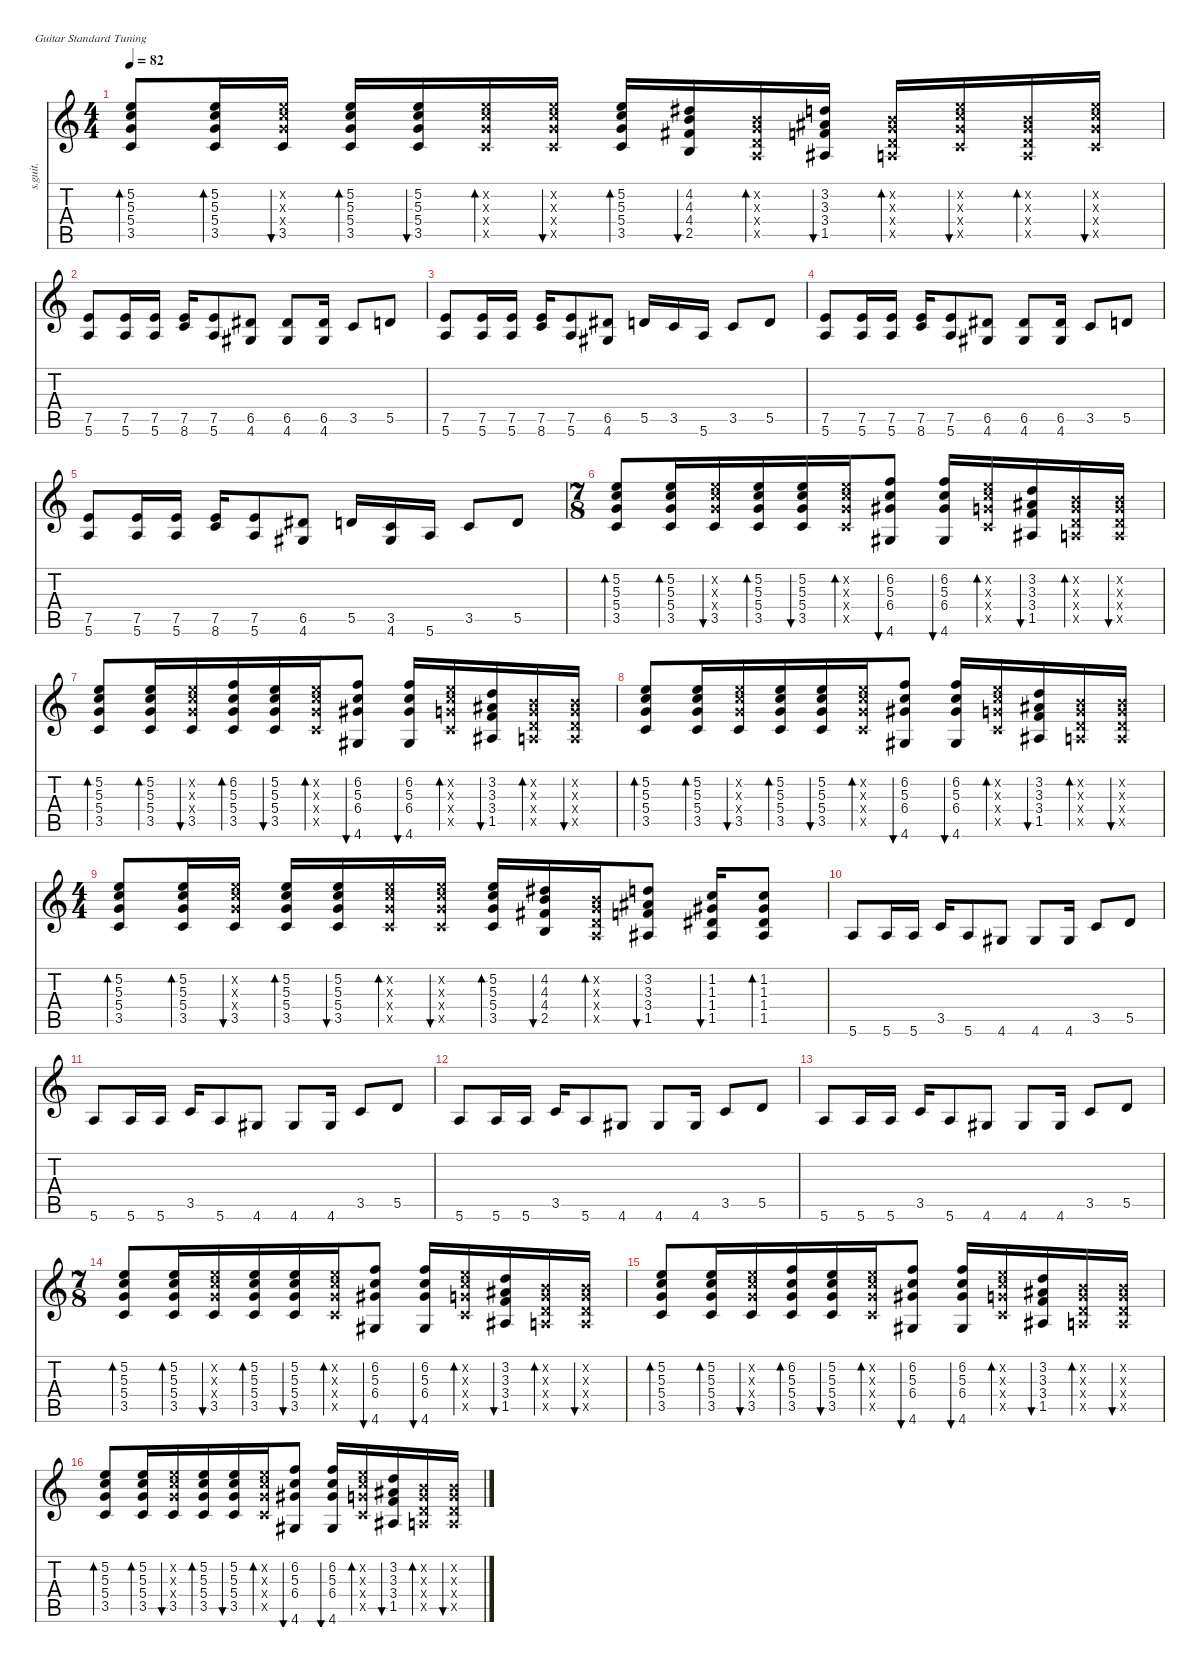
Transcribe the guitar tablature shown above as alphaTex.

\defaultSystemsLayout 4
\hideDynamics
\bracketExtendMode nobrackets
\track ("Acoustic (thom)" "s.guit.") {instrument acousticguitarsteel}
\staff {score tabs}
\tuning (E4 B3 G3 D3 A2 E2)
\ts (4 4)
\tempo 82
\clef g2
\ks c
(5.2 5.3 5.4 3.5).8{bd 30 dy f beam Up} (5.2 5.3 5.4 3.5).16{bd 30 beam Up} (5.2{x} 5.3{x} 5.4{x} 3.5).16{bu 30 beam Up} (5.2 5.3 5.4 3.5).16{bd 30 beam Up} (5.2 5.3 5.4 3.5).16{bu 30 beam Up} (5.2{x} 5.3{x} 5.4{x} 3.5{x}).16{bd 30 beam Up} (5.2{x} 5.3{x} 5.4{x} 3.5{x}).16{bu 30 beam Up} (5.2 5.3 5.4 3.5).16{bd 30 beam Up} (4.2{acc #} 4.3 4.4{acc #} 2.5).16{bu 30 beam Up} (0.2{x} 0.3{x} 0.4{x} 0.5{x}).16{bd 30 beam Up} (3.2 3.3{acc #} 3.4 1.5{acc #}).16{bu 30 beam Up} (0.2{x} 0.3{x} 0.4{x} 0.5{x}).16{bd 30 beam Up} (5.2{x} 5.3{x} 5.4{x} 3.5{x}).16{bu 30 beam Up} (0.2{x} 0.3{x} 0.4{x} 0.5{x}).16{bd 30 beam Up} (5.2{x} 5.3{x} 5.4{x} 3.5{x}).16{bu 30 beam Up} |
(7.5 5.6).8{beam Up} (7.5 5.6).16{beam Up} (7.5 5.6).16{beam Up} (7.5 8.6).16{beam Up} (7.5 5.6).8{beam Up} (6.5{acc #} 4.6{acc #}).8{beam Up} (6.5{acc #} 4.6{acc #}).8{beam Up} (6.5{acc #} 4.6{acc #}).16{beam Up} 3.5.8{beam Up} 5.5.8{beam Up} |
(7.5 5.6).8{beam Up} (7.5 5.6).16{beam Up} (7.5 5.6).16{beam Up} (7.5 8.6).16{beam Up} (7.5 5.6).8{beam Up} (6.5{acc #} 4.6{acc #}).8{beam Up} 5.5.16{beam Up} 3.5.16{beam Up} 5.6.16{beam Up} 3.5.8{beam Up} 5.5.8{beam Up} |
(7.5 5.6).8{beam Up} (7.5 5.6).16{beam Up} (7.5 5.6).16{beam Up} (7.5 8.6).16{beam Up} (7.5 5.6).8{beam Up} (6.5{acc #} 4.6{acc #}).8{beam Up} (6.5{acc #} 4.6{acc #}).8{beam Up} (6.5{acc #} 4.6{acc #}).16{beam Up} 3.5.8{beam Up} 5.5.8{beam Up} |
(7.5 5.6).8{beam Up} (7.5 5.6).16{beam Up} (7.5 5.6).16{beam Up} (7.5 8.6).16{beam Up} (7.5 5.6).8{beam Up} (6.5{acc #} 4.6{acc #}).8{beam Up} 5.5.16{beam Up} (3.5 4.6{acc #}).16{beam Up} 5.6.16{beam Up} 3.5.8{beam Up} 5.5.8{beam Up} |
\ts (7 8)
(5.2 5.3 5.4 3.5).8{bd 30 beam Up} (5.2 5.3 5.4 3.5).16{bd 30 beam Up} (5.2{x} 5.3{x} 5.4{x} 3.5).16{bu 30 beam Up} (5.2 5.3 5.4 3.5).16{bd 30 beam Up} (5.2 5.3 5.4 3.5).16{bu 30 beam Up} (5.2{x} 5.3{x} 5.4{x} 3.5{x}).16{bd 30 beam Up} (6.2 5.3 6.4{acc #} 4.6{acc #}).8{bu 30 beam Up} (6.2 5.3 6.4{acc #} 4.6{acc #}).16{bu 30 beam Up} (5.2{x} 5.3{x} 5.4{x} 3.5{x}).16{bd 30 beam Up} (3.2 3.3{acc #} 3.4 1.5{acc #}).16{bu 30 beam Up} (0.2{x} 0.3{x} 0.4{x} 0.5{x}).16{bd 30 beam Up} (0.2{x} 0.3{x} 0.4{x} 0.5{x}).16{bu 30 beam Up} |
(5.2 5.3 5.4 3.5).8{bd 30 beam Up} (5.2 5.3 5.4 3.5).16{bd 30 beam Up} (5.2{x} 5.3{x} 5.4{x} 3.5).16{bu 30 beam Up} (6.2 5.3 5.4 3.5).16{bd 30 beam Up} (5.2 5.3 5.4 3.5).16{bu 30 beam Up} (5.2{x} 5.3{x} 5.4{x} 3.5{x}).16{bd 30 beam Up} (6.2 5.3 6.4{acc #} 4.6{acc #}).8{bu 30 beam Up} (6.2 5.3 6.4{acc #} 4.6{acc #}).16{bu 30 beam Up} (5.2{x} 5.3{x} 5.4{x} 3.5{x}).16{bd 30 beam Up} (3.2 3.3{acc #} 3.4 1.5{acc #}).16{bu 30 beam Up} (0.2{x} 0.3{x} 0.4{x} 0.5{x}).16{bd 30 beam Up} (0.2{x} 0.3{x} 0.4{x} 0.5{x}).16{bu 30 beam Up} |
(5.2 5.3 5.4 3.5).8{bd 30 beam Up} (5.2 5.3 5.4 3.5).16{bd 30 beam Up} (5.2{x} 5.3{x} 5.4{x} 3.5).16{bu 30 beam Up} (5.2 5.3 5.4 3.5).16{bd 30 beam Up} (5.2 5.3 5.4 3.5).16{bu 30 beam Up} (5.2{x} 5.3{x} 5.4{x} 3.5{x}).16{bd 30 beam Up} (6.2 5.3 6.4{acc #} 4.6{acc #}).8{bu 30 beam Up} (6.2 5.3 6.4{acc #} 4.6{acc #}).16{bu 30 beam Up} (5.2{x} 5.3{x} 5.4{x} 3.5{x}).16{bd 30 beam Up} (3.2 3.3{acc #} 3.4 1.5{acc #}).16{bu 30 beam Up} (0.2{x} 0.3{x} 0.4{x} 0.5{x}).16{bd 30 beam Up} (0.2{x} 0.3{x} 0.4{x} 0.5{x}).16{bu 30 beam Up} |
\ts (4 4)
(5.2 5.3 5.4 3.5).8{bd 30 beam Up} (5.2 5.3 5.4 3.5).16{bd 30 beam Up} (5.2{x} 5.3{x} 5.4{x} 3.5).16{bu 30 beam Up} (5.2 5.3 5.4 3.5).16{bd 30 beam Up} (5.2 5.3 5.4 3.5).16{bu 30 beam Up} (5.2{x} 5.3{x} 5.4{x} 3.5{x}).16{bd 30 beam Up} (5.2{x} 5.3{x} 5.4{x} 3.5{x}).16{bu 30 beam Up} (5.2 5.3 5.4 3.5).16{bd 30 beam Up} (4.2{acc #} 4.3 4.4{acc #} 2.5).16{bu 30 beam Up} (0.2{x} 0.3{x} 0.4{x} 0.5{x}).16{bd 30 beam Up} (3.2 3.3{acc #} 3.4 1.5{acc #}).8{bu 30 beam Up} (1.2 1.3{acc #} 1.4{acc #} 1.5{acc #}).16{bu 30 beam Up} (1.2 1.3{acc #} 1.4{acc #} 1.5{acc #}).8{bd 30 beam Up} |
5.6.8{beam Up} 5.6.16{beam Up} 5.6.16{beam Up} 3.5.16{beam Up} 5.6.8{beam Up} 4.6{acc #}.8{beam Up} 4.6{acc #}.8{beam Up} 4.6{acc #}.16{beam Up} 3.5.8{beam Up} 5.5.8{beam Up} |
5.6.8{beam Up} 5.6.16{beam Up} 5.6.16{beam Up} 3.5.16{beam Up} 5.6.8{beam Up} 4.6{acc #}.8{beam Up} 4.6{acc #}.8{beam Up} 4.6{acc #}.16{beam Up} 3.5.8{beam Up} 5.5.8{beam Up} |
5.6.8{beam Up} 5.6.16{beam Up} 5.6.16{beam Up} 3.5.16{beam Up} 5.6.8{beam Up} 4.6{acc #}.8{beam Up} 4.6{acc #}.8{beam Up} 4.6{acc #}.16{beam Up} 3.5.8{beam Up} 5.5.8{beam Up} |
5.6.8{beam Up} 5.6.16{beam Up} 5.6.16{beam Up} 3.5.16{beam Up} 5.6.8{beam Up} 4.6{acc #}.8{beam Up} 4.6{acc #}.8{beam Up} 4.6{acc #}.16{beam Up} 3.5.8{beam Up} 5.5.8{beam Up} |
\ts (7 8)
(5.2 5.3 5.4 3.5).8{bd 30 beam Up} (5.2 5.3 5.4 3.5).16{bd 30 beam Up} (5.2{x} 5.3{x} 5.4{x} 3.5).16{bu 30 beam Up} (5.2 5.3 5.4 3.5).16{bd 30 beam Up} (5.2 5.3 5.4 3.5).16{bu 30 beam Up} (5.2{x} 5.3{x} 5.4{x} 3.5{x}).16{bd 30 beam Up} (6.2 5.3 6.4{acc #} 4.6{acc #}).8{bu 30 beam Up} (6.2 5.3 6.4{acc #} 4.6{acc #}).16{bu 30 beam Up} (5.2{x} 5.3{x} 5.4{x} 3.5{x}).16{bd 30 beam Up} (3.2 3.3{acc #} 3.4 1.5{acc #}).16{bu 30 beam Up} (0.2{x} 0.3{x} 0.4{x} 0.5{x}).16{bd 30 beam Up} (0.2{x} 0.3{x} 0.4{x} 0.5{x}).16{bu 30 beam Up} |
(5.2 5.3 5.4 3.5).8{bd 30 beam Up} (5.2 5.3 5.4 3.5).16{bd 30 beam Up} (5.2{x} 5.3{x} 5.4{x} 3.5).16{bu 30 beam Up} (6.2 5.3 5.4 3.5).16{bd 30 beam Up} (5.2 5.3 5.4 3.5).16{bu 30 beam Up} (5.2{x} 5.3{x} 5.4{x} 3.5{x}).16{bd 30 beam Up} (6.2 5.3 6.4{acc #} 4.6{acc #}).8{bu 30 beam Up} (6.2 5.3 6.4{acc #} 4.6{acc #}).16{bu 30 beam Up} (5.2{x} 5.3{x} 5.4{x} 3.5{x}).16{bd 30 beam Up} (3.2 3.3{acc #} 3.4 1.5{acc #}).16{bu 30 beam Up} (0.2{x} 0.3{x} 0.4{x} 0.5{x}).16{bd 30 beam Up} (0.2{x} 0.3{x} 0.4{x} 0.5{x}).16{bu 30 beam Up} |
(5.2 5.3 5.4 3.5).8{bd 30 beam Up} (5.2 5.3 5.4 3.5).16{bd 30 beam Up} (5.2{x} 5.3{x} 5.4{x} 3.5).16{bu 30 beam Up} (5.2 5.3 5.4 3.5).16{bd 30 beam Up} (5.2 5.3 5.4 3.5).16{bu 30 beam Up} (5.2{x} 5.3{x} 5.4{x} 3.5{x}).16{bd 30 beam Up} (6.2 5.3 6.4{acc #} 4.6{acc #}).8{bu 30 beam Up} (6.2 5.3 6.4{acc #} 4.6{acc #}).16{bu 30 beam Up} (5.2{x} 5.3{x} 5.4{x} 3.5{x}).16{bd 30 beam Up} (3.2 3.3{acc #} 3.4 1.5{acc #}).16{bu 30 beam Up} (0.2{x} 0.3{x} 0.4{x} 0.5{x}).16{bd 30 beam Up} (0.2{x} 0.3{x} 0.4{x} 0.5{x}).16{bu 30 beam Up}
